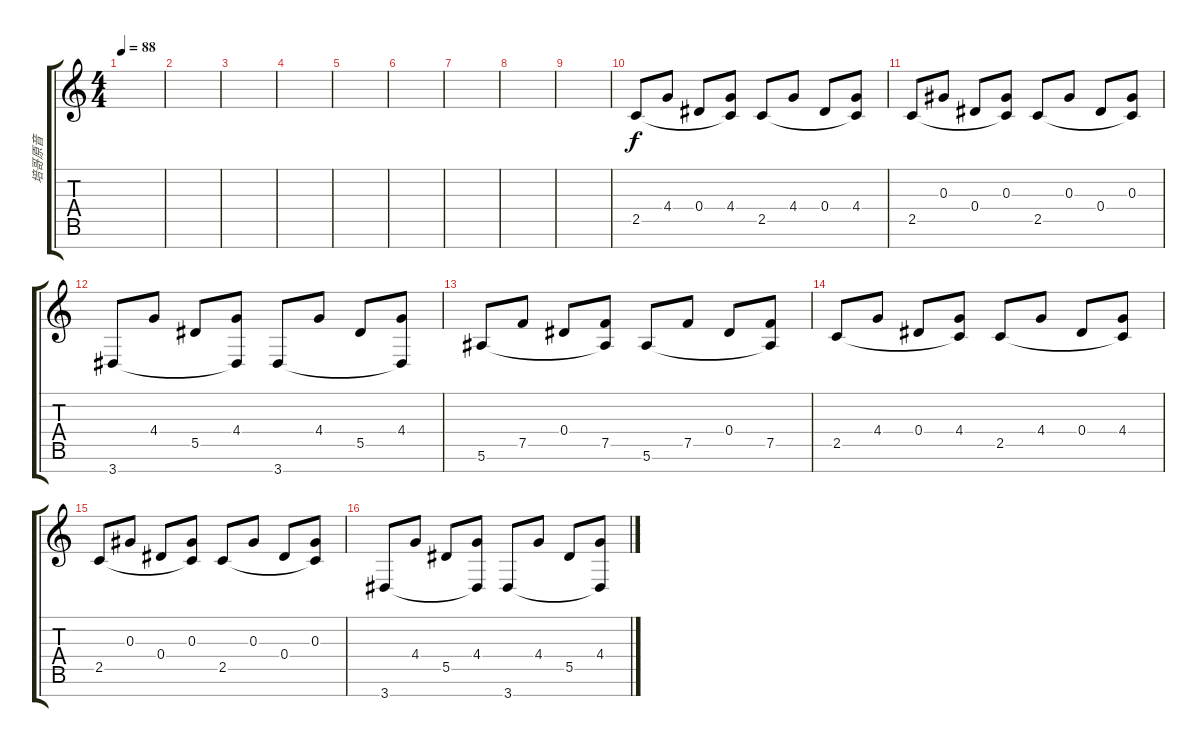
\track ("培哥原音" "培哥原音") {instrument acousticguitarnylon}
\staff {score tabs}
\tuning (F4 C4 Ab3 Eb3 Bb2 F2 C2) {hide}
\ts (4 4)
\tempo 88
\clef g2
\ks c
|
|
|
|
|
|
|
|
|
2.5.8 4.4.8 0.4.8 (4.4 2.5{t}).8 2.5.8 4.4.8 0.4.8 (4.4 2.5{t}).8 |
2.5.8 0.3.8 0.4.8 (0.3 2.5{t}).8 2.5.8 0.3.8 0.4.8 (0.3 2.5{t}).8 |
3.7.8 4.4.8 5.5.8 (4.4 3.7{t}).8 3.7.8 4.4.8 5.5.8 (4.4 3.7{t}).8 |
5.6.8 7.5.8 0.4.8 (7.5 5.6{t}).8 5.6.8 7.5.8 0.4.8 (7.5 5.6{t}).8 |
2.5.8 4.4.8 0.4.8 (4.4 2.5{t}).8 2.5.8 4.4.8 0.4.8 (4.4 2.5{t}).8 |
2.5.8 0.3.8 0.4.8 (0.3 2.5{t}).8 2.5.8 0.3.8 0.4.8 (0.3 2.5{t}).8 |
3.7.8 4.4.8 5.5.8 (4.4 3.7{t}).8 3.7.8 4.4.8 5.5.8 (4.4 3.7{t}).8
